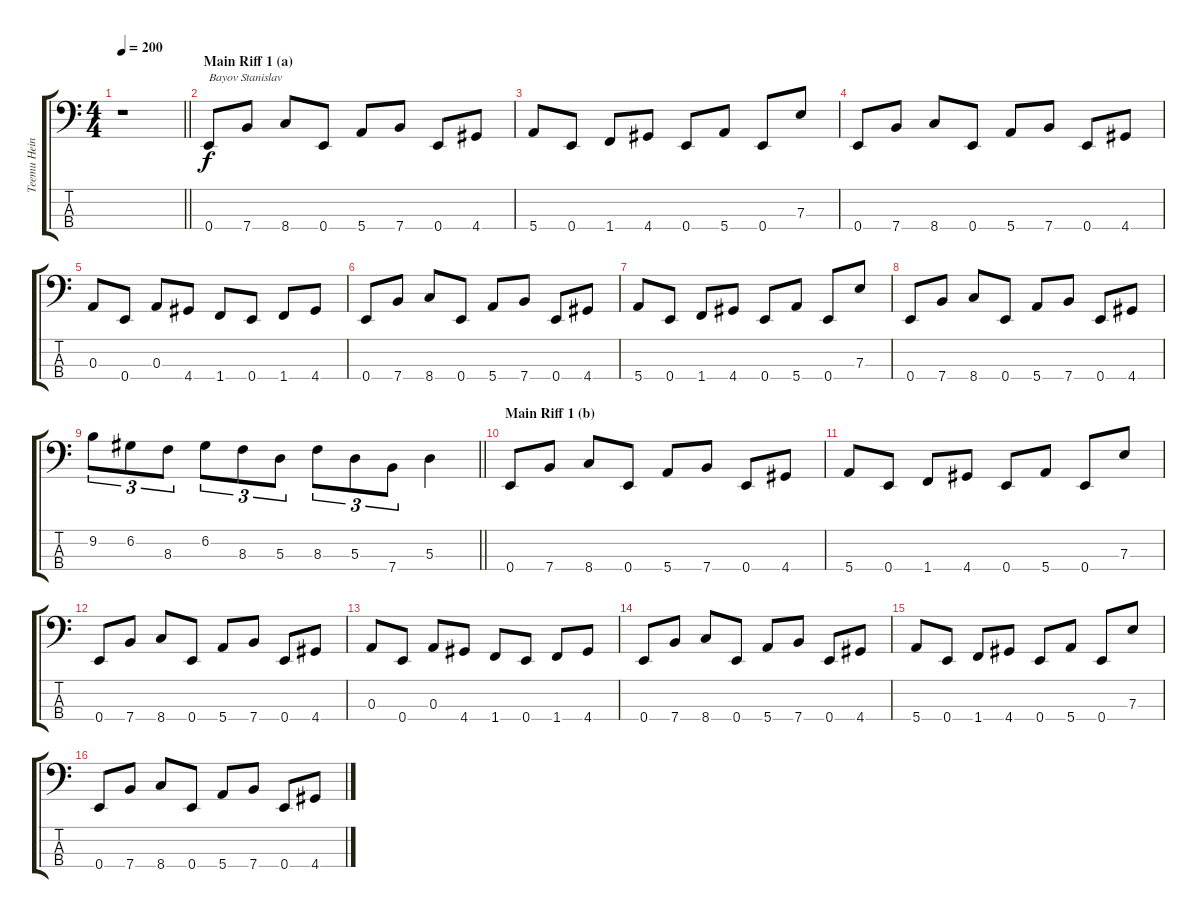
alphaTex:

\track ("Teemu Heinola (bass)" "Teemu Hein") {instrument electricbasspick}
\staff {score tabs}
\tuning (G2 D2 A1 E1) {hide}
\ts (4 4)
\tempo 200
\clef f4
\barLineRight lightlight
\ks c
r.1{dy f instrument electricbasspick} |
\section ("" "Main Riff 1 (a)")
0.4.8{txt "Bayov Stanislav"} 7.4.8 8.4.8 0.4.8 5.4.8 7.4.8 0.4.8 4.4.8 |
5.4.8 0.4.8 1.4.8 4.4.8 0.4.8 5.4.8 0.4.8 7.3.8 |
0.4.8 7.4.8 8.4.8 0.4.8 5.4.8 7.4.8 0.4.8 4.4.8 |
0.3.8 0.4.8 0.3.8 4.4.8 1.4.8 0.4.8 1.4.8 4.4.8 |
0.4.8 7.4.8 8.4.8 0.4.8 5.4.8 7.4.8 0.4.8 4.4.8 |
5.4.8 0.4.8 1.4.8 4.4.8 0.4.8 5.4.8 0.4.8 7.3.8 |
0.4.8 7.4.8 8.4.8 0.4.8 5.4.8 7.4.8 0.4.8 4.4.8 |
\barLineRight lightlight
9.2.8{tu (3 2)} 6.2.8{tu (3 2)} 8.3.8{tu (3 2)} 6.2.8{tu (3 2)} 8.3.8{tu (3 2)} 5.3.8{tu (3 2)} 8.3.8{tu (3 2)} 5.3.8{tu (3 2)} 7.4.8{tu (3 2)} 5.3.4 |
\section ("" "Main Riff 1 (b)")
0.4.8 7.4.8 8.4.8 0.4.8 5.4.8 7.4.8 0.4.8 4.4.8 |
5.4.8 0.4.8 1.4.8 4.4.8 0.4.8 5.4.8 0.4.8 7.3.8 |
0.4.8 7.4.8 8.4.8 0.4.8 5.4.8 7.4.8 0.4.8 4.4.8 |
0.3.8 0.4.8 0.3.8 4.4.8 1.4.8 0.4.8 1.4.8 4.4.8 |
0.4.8 7.4.8 8.4.8 0.4.8 5.4.8 7.4.8 0.4.8 4.4.8 |
5.4.8 0.4.8 1.4.8 4.4.8 0.4.8 5.4.8 0.4.8 7.3.8 |
0.4.8 7.4.8 8.4.8 0.4.8 5.4.8 7.4.8 0.4.8 4.4.8
